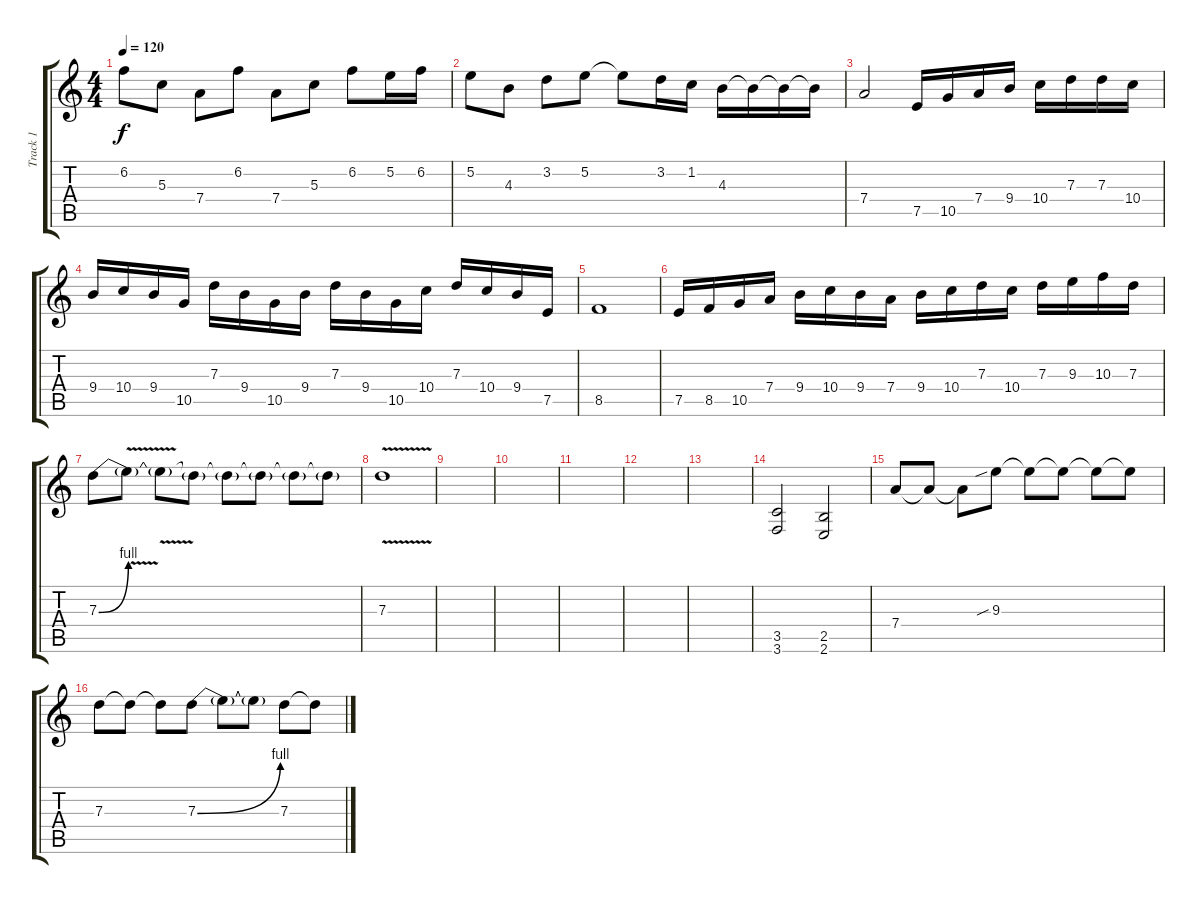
\track ("Track 1" "Track 1") {instrument overdrivenguitar}
\staff {score tabs}
\tuning (E4 B3 G3 D3 A2 D2) {hide}
\ts (4 4)
\tempo 120
\clef g2
\ks c
6.2.8{dy f} 5.3.8 7.4.8 6.2.8 7.4.8 5.3.8 6.2.8 5.2.16 6.2.16 |
5.2.8 4.3.8 3.2.8 5.2.8 5.2{t}.8 3.2.16 1.2.16 4.3.16 4.3{t}.16 4.3{t}.16 4.3{t}.16 |
7.4.2 7.5.16 10.5.16 7.4.16 9.4.16 10.4.16 7.3.16 7.3.16 10.4.16 |
9.4.16 10.4.16 9.4.16 10.5.16 7.3.16 9.4.16 10.5.16 9.4.16 7.3.16 9.4.16 10.5.16 10.4.16 7.3.16 10.4.16 9.4.16 7.5.16 |
8.5.1 |
7.5.16 8.5.16 10.5.16 7.4.16 9.4.16 10.4.16 9.4.16 7.4.16 9.4.16 10.4.16 7.3.16 10.4.16 7.3.16 9.3.16 10.3.16 7.3.16 |
7.3{be (bend 0 0 60 4)}.8 7.3{v t}.8 7.3{t}.8 7.3{t}.8 7.3{t}.8 7.3{t}.8 7.3{t}.8 7.3{t}.8 |
7.3{v}.1 |
|
|
|
|
|
(3.5 3.6).2 (2.5 2.6).2 |
7.4.8 7.4{t}.8 7.4{t}.8 9.3{sib}.8 9.3{t}.8 9.3{t}.8 9.3{t}.8 9.3{t}.8 |
7.3.8 7.3{t}.8 7.3{t}.8 7.3{be (bend 0 0 60 4)}.8 7.3{t}.8 7.3{t}.8 7.3.8 7.3{t}.8
